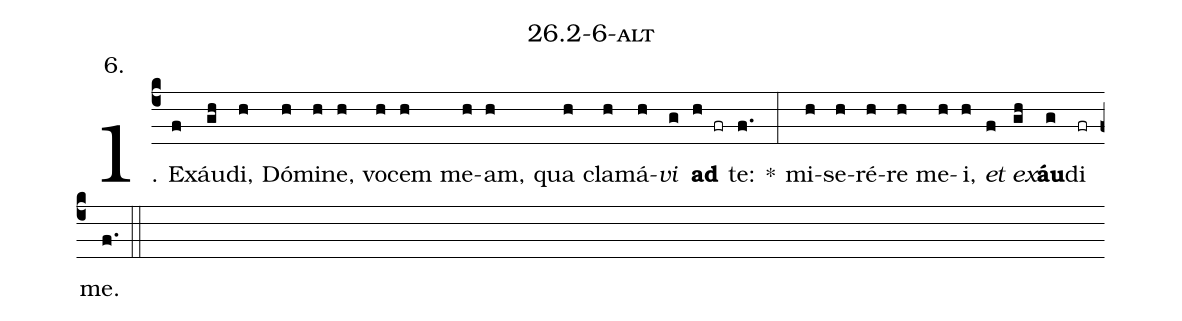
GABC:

name: 26.2-6-alt;
annotation: 6.;
%%
(c4)1. Ex(f)áu(gh)di,(h) Dó(h)mi(h)ne,(h) vo(h)cem(h) me(h)am,(h) qua(h) cla(h)má(h)<i>vi</i>(g) <b>ad</b>(h fr) te:(f.) *(:) mi(h)se(h)ré(h)re(h) me(h)i,(h) <i>et</i>(f) <i>ex</i>(gh)<b>áu</b>(g)di(fr) me.(f.) (::)


%E(h) u(h) o(f) u(gh) a(g) e.(f.) (::)
